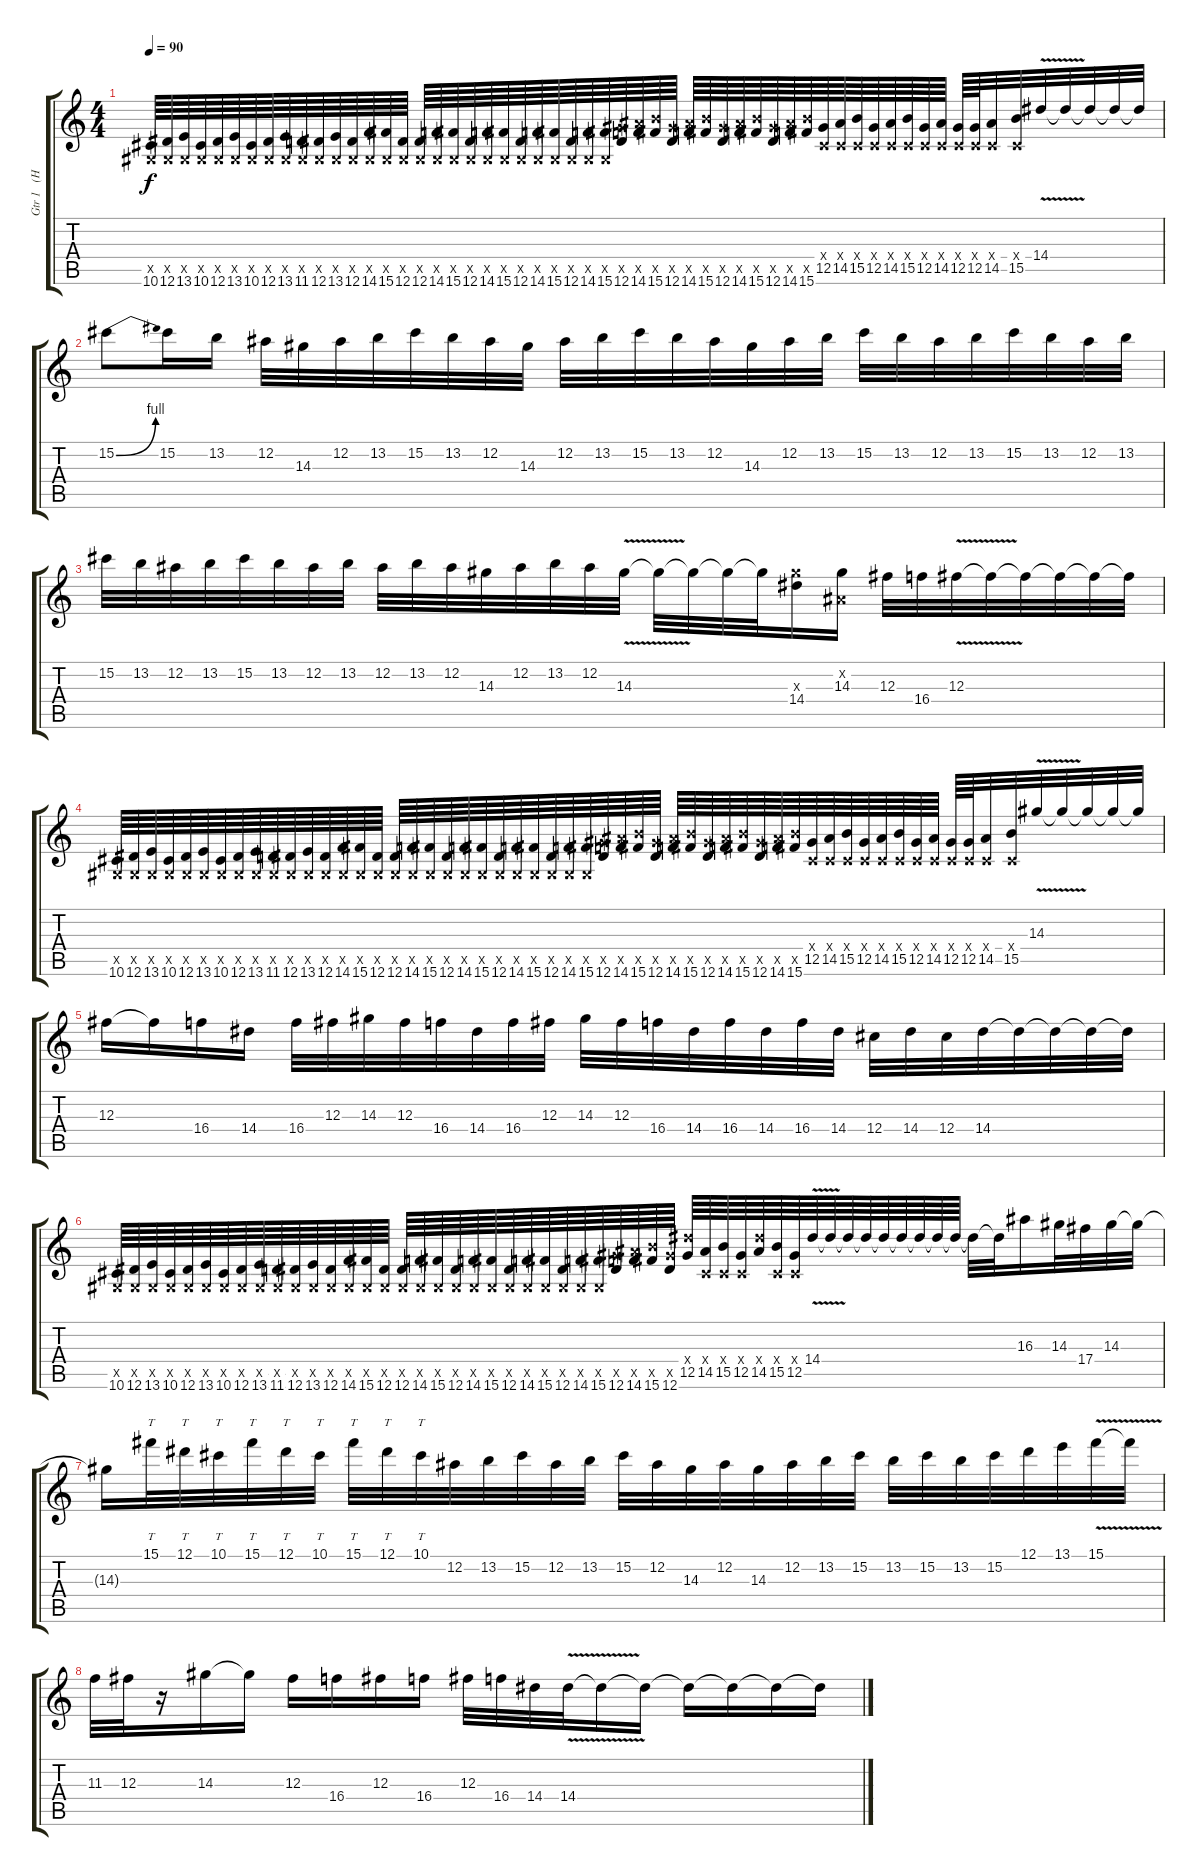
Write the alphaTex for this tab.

\track ("Gtr 1   (Hernan)" "Gtr 1   (H") {instrument overdrivenguitar}
\staff {score tabs}
\tuning (Eb4 Bb3 Gb3 Db3 Ab2 Eb2) {hide}
\ts (4 4)
\tempo 90
\clef g2
\ks c
(0.5{x} 10.6).64{dy f instrument overdrivenguitar} (0.5{x} 12.6).64 (0.5{x} 13.6).64 (0.5{x} 10.6).64 (0.5{x} 12.6).64 (0.5{x} 13.6).64 (0.5{x} 10.6).64 (0.5{x} 12.6).64 (0.5{x} 13.6).64 (0.5{x} 11.6).64 (0.5{x} 12.6).64 (0.5{x} 13.6).64 (0.5{x} 12.6).64 (0.5{x} 14.6).64 (0.5{x} 15.6).64 (0.5{x} 12.6).64 (0.5{x} 12.6).64 (0.5{x} 14.6).64 (0.5{x} 15.6).64 (0.5{x} 12.6).64 (0.5{x} 14.6).64 (0.5{x} 15.6).64 (0.5{x} 12.6).64 (0.5{x} 14.6).64 (0.5{x} 15.6).64 (0.5{x} 12.6).64 (0.5{x} 14.6).64 (0.5{x} 15.6).64 (12.5{x} 12.6).64 (14.5{x} 14.6).64 (15.5{x} 15.6).64 (12.5{x} 12.6).64 (14.5{x} 14.6).64 (15.5{x} 15.6).64 (12.5{x} 12.6).64 (14.5{x} 14.6).64 (15.5{x} 15.6).64 (12.5{x} 12.6).64 (14.5{x} 14.6).64 (15.5{x} 15.6).64 (0.4{x} 12.5).64 (0.4{x} 14.5).64 (0.4{x} 15.5).64 (0.4{x} 12.5).64 (0.4{x} 14.5).64 (0.4{x} 15.5).64 (0.4{x} 12.5).64 (0.4{x} 14.5).64 (0.4{x} 12.5).64 (0.4{x} 12.5).64 (0.4{x} 14.5).32 (0.4{x} 15.5).32 14.4{v}.32{instrument distortionguitar} 14.4{t}.32 14.4{t}.32 14.4{t}.32 14.4{t}.32 |
15.2{be (bend 0 0 60 4)}.8 15.2.16 13.2.16 12.2.32 14.3.32 12.2.32 13.2.32 15.2.32 13.2.32 12.2.32 14.3.32 12.2.32 13.2.32 15.2.32 13.2.32 12.2.32 14.3.32 12.2.32 13.2.32 15.2.32 13.2.32 12.2.32 13.2.32 15.2.32 13.2.32 12.2.32 13.2.32 |
15.2.32 13.2.32 12.2.32 13.2.32 15.2.32 13.2.32 12.2.32 13.2.32 12.2.32 13.2.32 12.2.32 14.3.32 12.2.32 13.2.32 12.2.32 14.3{v}.32 14.3{t}.32 14.3{t}.32 14.3{t}.32 14.3{t}.32 (14.3{x} 14.4).16 (0.2{x} 14.3).16 12.3.32 16.4.32 12.3{v}.32 12.3{t}.32 12.3{t}.32 12.3{t}.32 12.3{t}.32 12.3{t}.32 |
(0.5{x} 10.6).64{instrument overdrivenguitar} (0.5{x} 12.6).64 (0.5{x} 13.6).64 (0.5{x} 10.6).64 (0.5{x} 12.6).64 (0.5{x} 13.6).64 (0.5{x} 10.6).64 (0.5{x} 12.6).64 (0.5{x} 13.6).64 (0.5{x} 11.6).64 (0.5{x} 12.6).64 (0.5{x} 13.6).64 (0.5{x} 12.6).64 (0.5{x} 14.6).64 (0.5{x} 15.6).64 (0.5{x} 12.6).64 (0.5{x} 12.6).64 (0.5{x} 14.6).64 (0.5{x} 15.6).64 (0.5{x} 12.6).64 (0.5{x} 14.6).64 (0.5{x} 15.6).64 (0.5{x} 12.6).64 (0.5{x} 14.6).64 (0.5{x} 15.6).64 (0.5{x} 12.6).64 (0.5{x} 14.6).64 (0.5{x} 15.6).64 (12.5{x} 12.6).64 (14.5{x} 14.6).64 (15.5{x} 15.6).64 (12.5{x} 12.6).64 (14.5{x} 14.6).64 (15.5{x} 15.6).64 (12.5{x} 12.6).64 (14.5{x} 14.6).64 (15.5{x} 15.6).64 (12.5{x} 12.6).64 (14.5{x} 14.6).64 (15.5{x} 15.6).64 (0.4{x} 12.5).64 (0.4{x} 14.5).64 (0.4{x} 15.5).64 (0.4{x} 12.5).64 (0.4{x} 14.5).64 (0.4{x} 15.5).64 (0.4{x} 12.5).64 (0.4{x} 14.5).64 (0.4{x} 12.5).64 (0.4{x} 12.5).64 (0.4{x} 14.5).32 (0.4{x} 15.5).32 14.3{v}.32{instrument distortionguitar} 14.3{t}.32 14.3{t}.32 14.3{t}.32 14.3{t}.32 |
12.3.16 12.3{t}.16 16.4.16 14.4.16 16.4.32 12.3.32 14.3.32 12.3.32 16.4.32 14.4.32 16.4.32 12.3.32 14.3.32 12.3.32 16.4.32 14.4.32 16.4.32 14.4.32 16.4.32 14.4.32 12.4.32 14.4.32 12.4.32 14.4.32 14.4{t}.32 14.4{t}.32 14.4{t}.32 14.4{t}.32 |
(0.5{x} 10.6).64{instrument overdrivenguitar} (0.5{x} 12.6).64 (0.5{x} 13.6).64 (0.5{x} 10.6).64 (0.5{x} 12.6).64 (0.5{x} 13.6).64 (0.5{x} 10.6).64 (0.5{x} 12.6).64 (0.5{x} 13.6).64 (0.5{x} 11.6).64 (0.5{x} 12.6).64 (0.5{x} 13.6).64 (0.5{x} 12.6).64 (0.5{x} 14.6).64 (0.5{x} 15.6).64 (0.5{x} 12.6).64 (0.5{x} 12.6).64 (0.5{x} 14.6).64 (0.5{x} 15.6).64 (0.5{x} 12.6).64 (0.5{x} 14.6).64 (0.5{x} 15.6).64 (0.5{x} 12.6).64 (0.5{x} 14.6).64 (0.5{x} 15.6).64 (0.5{x} 12.6).64 (0.5{x} 14.6).64 (0.5{x} 15.6).64 (12.5{x} 12.6).64 (14.5{x} 14.6).64 (15.5{x} 15.6).64 (12.5{x} 12.6).64 (14.4{x} 12.5).64 (0.4{x} 14.5).64 (0.4{x} 15.5).64 (0.4{x} 12.5).64 (14.4{x} 14.5).64 (0.4{x} 15.5).64 (0.4{x} 12.5).64 14.4{v}.64{instrument distortionguitar} 14.4{t}.64 14.4{t}.64 14.4{t}.64 14.4{t}.64 14.4{t}.64 14.4{t}.64 14.4{t}.64 14.4{t}.64 14.4{t}.32 14.4{t}.32 16.3.16 14.3.32 17.4.32 14.3.32 14.3{t}.32 |
14.3{t}.16 15.1.32{tt} 12.1.32{tt} 10.1.32{tt} 15.1.32{tt} 12.1.32{tt} 10.1.32{tt} 15.1.32{tt} 12.1.32{tt} 10.1.32{tt} 12.2.32 13.2.32 15.2.32 12.2.32 13.2.32 15.2.32 12.2.32 14.3.32 12.2.32 14.3.32 12.2.32 13.2.32 15.2.32 13.2.32 15.2.32 13.2.32 15.2.32 12.1.32 13.1.32 15.1{v}.32 15.1{t}.32 |
11.3.32 12.3.32 r.16 14.3.16 14.3{t}.16 12.3.16 16.4.16 12.3.16 16.4.16 12.3.32 16.4.32 14.4.32 14.4{v}.32 14.4{t}.16 14.4{t}.16 14.4{t}.16 14.4{t}.16 14.4{t}.16 14.4{t}.16
